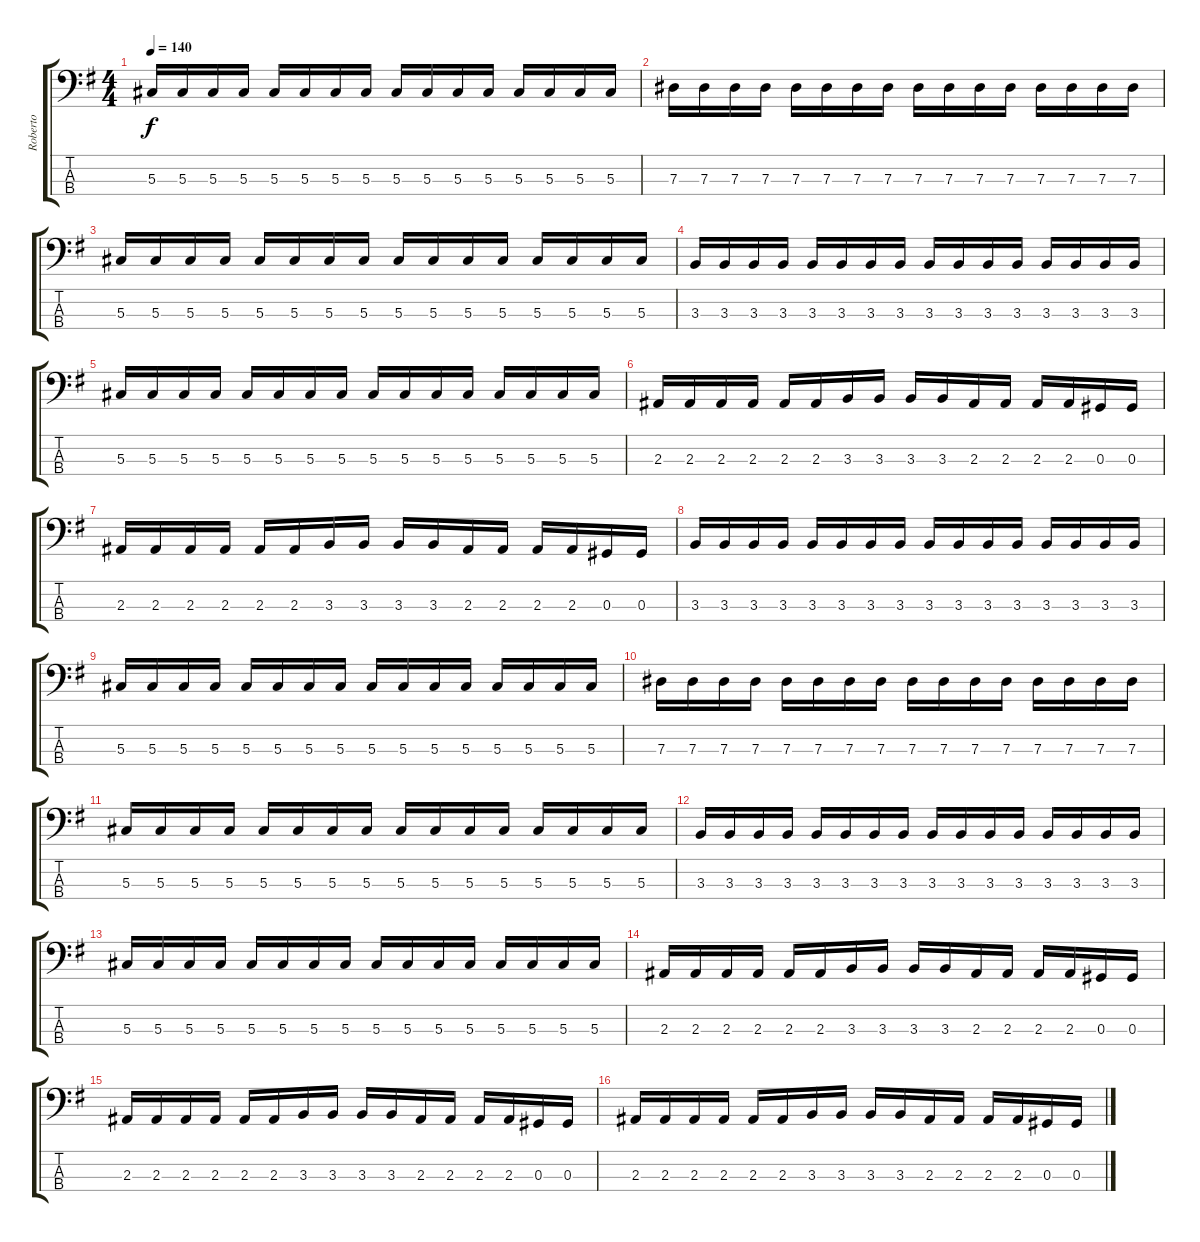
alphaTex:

\track ("Roberto" "Roberto") {instrument electricbassfinger}
\staff {score tabs}
\tuning (Gb2 Db2 Ab1 Eb1) {hide}
\ts (4 4)
\tempo 140
\clef f4
\ks g
5.3.16{dy f} 5.3.16 5.3.16 5.3.16 5.3.16 5.3.16 5.3.16 5.3.16 5.3.16 5.3.16 5.3.16 5.3.16 5.3.16 5.3.16 5.3.16 5.3.16 |
7.3.16 7.3.16 7.3.16 7.3.16 7.3.16 7.3.16 7.3.16 7.3.16 7.3.16 7.3.16 7.3.16 7.3.16 7.3.16 7.3.16 7.3.16 7.3.16 |
5.3.16 5.3.16 5.3.16 5.3.16 5.3.16 5.3.16 5.3.16 5.3.16 5.3.16 5.3.16 5.3.16 5.3.16 5.3.16 5.3.16 5.3.16 5.3.16 |
3.3.16 3.3.16 3.3.16 3.3.16 3.3.16 3.3.16 3.3.16 3.3.16 3.3.16 3.3.16 3.3.16 3.3.16 3.3.16 3.3.16 3.3.16 3.3.16 |
5.3.16 5.3.16 5.3.16 5.3.16 5.3.16 5.3.16 5.3.16 5.3.16 5.3.16 5.3.16 5.3.16 5.3.16 5.3.16 5.3.16 5.3.16 5.3.16 |
2.3.16 2.3.16 2.3.16 2.3.16 2.3.16 2.3.16 3.3.16 3.3.16 3.3.16 3.3.16 2.3.16 2.3.16 2.3.16 2.3.16 0.3.16 0.3.16 |
2.3.16 2.3.16 2.3.16 2.3.16 2.3.16 2.3.16 3.3.16 3.3.16 3.3.16 3.3.16 2.3.16 2.3.16 2.3.16 2.3.16 0.3.16 0.3.16 |
3.3.16 3.3.16 3.3.16 3.3.16 3.3.16 3.3.16 3.3.16 3.3.16 3.3.16 3.3.16 3.3.16 3.3.16 3.3.16 3.3.16 3.3.16 3.3.16 |
5.3.16 5.3.16 5.3.16 5.3.16 5.3.16 5.3.16 5.3.16 5.3.16 5.3.16 5.3.16 5.3.16 5.3.16 5.3.16 5.3.16 5.3.16 5.3.16 |
7.3.16 7.3.16 7.3.16 7.3.16 7.3.16 7.3.16 7.3.16 7.3.16 7.3.16 7.3.16 7.3.16 7.3.16 7.3.16 7.3.16 7.3.16 7.3.16 |
5.3.16 5.3.16 5.3.16 5.3.16 5.3.16 5.3.16 5.3.16 5.3.16 5.3.16 5.3.16 5.3.16 5.3.16 5.3.16 5.3.16 5.3.16 5.3.16 |
3.3.16 3.3.16 3.3.16 3.3.16 3.3.16 3.3.16 3.3.16 3.3.16 3.3.16 3.3.16 3.3.16 3.3.16 3.3.16 3.3.16 3.3.16 3.3.16 |
5.3.16 5.3.16 5.3.16 5.3.16 5.3.16 5.3.16 5.3.16 5.3.16 5.3.16 5.3.16 5.3.16 5.3.16 5.3.16 5.3.16 5.3.16 5.3.16 |
2.3.16 2.3.16 2.3.16 2.3.16 2.3.16 2.3.16 3.3.16 3.3.16 3.3.16 3.3.16 2.3.16 2.3.16 2.3.16 2.3.16 0.3.16 0.3.16 |
2.3.16 2.3.16 2.3.16 2.3.16 2.3.16 2.3.16 3.3.16 3.3.16 3.3.16 3.3.16 2.3.16 2.3.16 2.3.16 2.3.16 0.3.16 0.3.16 |
2.3.16 2.3.16 2.3.16 2.3.16 2.3.16 2.3.16 3.3.16 3.3.16 3.3.16 3.3.16 2.3.16 2.3.16 2.3.16 2.3.16 0.3.16 0.3.16
